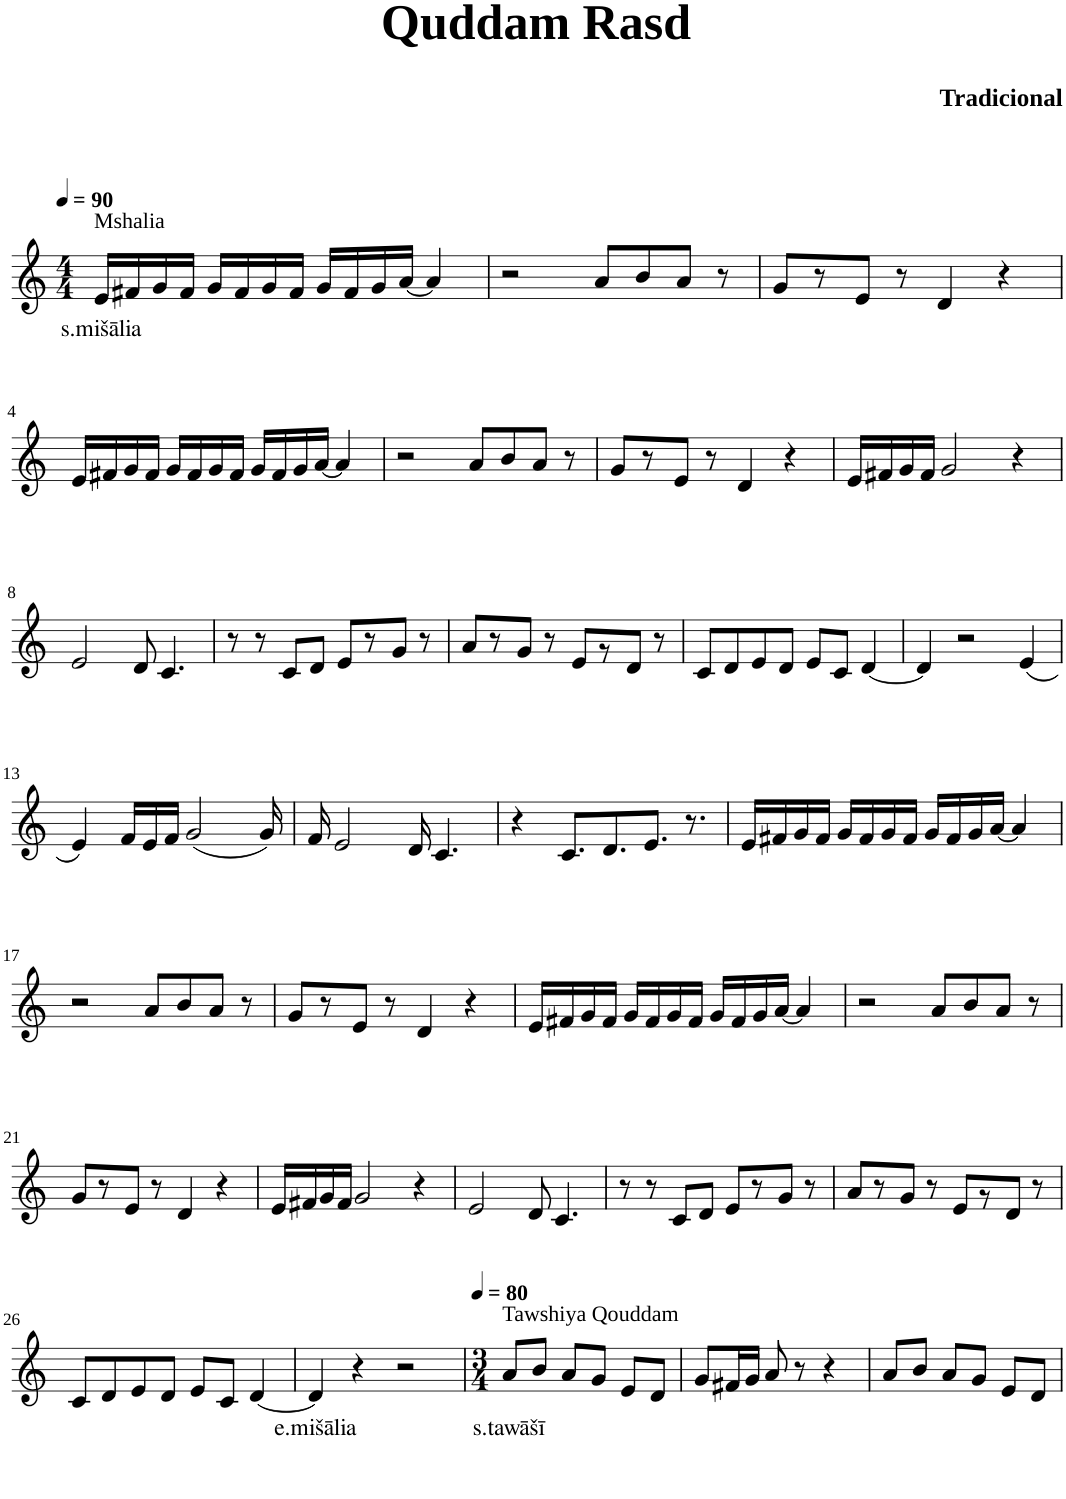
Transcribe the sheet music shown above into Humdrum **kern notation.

**kern	**text
*part1	*part1
*staff1	*staff1
*I"Violin	*
*clefG2	*
*k[]	*
*M4/4	*
*MM90	*
=1	=1
!LO:TX:a:t=Mshalia	!
!	!LO:LY:b
16e/LL	s.mišālia
16f#X/	.
16g/	.
16f#/JJ	.
16g/LL	.
16f#/	.
16g/	.
16f#/JJ	.
16g/LL	.
16f#/	.
16g/	.
[16a/JJ	.
4a/]	.
=2	=2
2r	.
8a/L	.
8b/	.
8a/J	.
8r	.
=3	=3
8g/L	.
8r	.
8e/J	.
8r	.
4d/	.
4r	.
!!LO:LB:g=z
=4	=4
16e/LL	.
16f#X/	.
16g/	.
16f#/JJ	.
16g/LL	.
16f#/	.
16g/	.
16f#/JJ	.
16g/LL	.
16f#/	.
16g/	.
[16a/JJ	.
4a/]	.
=5	=5
2r	.
8a/L	.
8b/	.
8a/J	.
8r	.
=6	=6
8g/L	.
8r	.
8e/J	.
8r	.
4d/	.
4r	.
=7	=7
16e/LL	.
16f#X/	.
16g/	.
16f#/JJ	.
2g/	.
4r	.
!!LO:LB:g=z
=8	=8
2e/	.
8d/	.
4.c/	.
=9	=9
8r	.
8r	.
8c/L	.
8d/J	.
8e/L	.
8r	.
8g/J	.
8r	.
=10	=10
8a/L	.
8r	.
8g/J	.
8r	.
8e/L	.
8r	.
8d/J	.
8r	.
=11	=11
8c/L	.
8d/	.
8e/	.
8d/J	.
8e/L	.
8c/J	.
[4d/	.
=12	=12
4d/]	.
2r	.
(4e/	.
!!LO:LB:g=z
=13	=13
4e/)	.
16f/LL	.
16e/	.
16f/JJ	.
(2g/	.
16g/)	.
=14	=14
16f/	.
2e/	.
16d/	.
4.c/	.
=15	=15
4r	.
8.c/L	.
8.d/	.
8.e/J	.
8.r	.
=16	=16
16e/LL	.
16f#X/	.
16g/	.
16f#/JJ	.
16g/LL	.
16f#/	.
16g/	.
16f#/JJ	.
16g/LL	.
16f#/	.
16g/	.
[16a/JJ	.
4a/]	.
!!LO:LB:g=z
=17	=17
2r	.
8a/L	.
8b/	.
8a/J	.
8r	.
=18	=18
8g/L	.
8r	.
8e/J	.
8r	.
4d/	.
4r	.
=19	=19
16e/LL	.
16f#X/	.
16g/	.
16f#/JJ	.
16g/LL	.
16f#/	.
16g/	.
16f#/JJ	.
16g/LL	.
16f#/	.
16g/	.
[16a/JJ	.
4a/]	.
=20	=20
2r	.
8a/L	.
8b/	.
8a/J	.
8r	.
!!LO:LB:g=z
=21	=21
8g/L	.
8r	.
8e/J	.
8r	.
4d/	.
4r	.
=22	=22
16e/LL	.
16f#X/	.
16g/	.
16f#/JJ	.
2g/	.
4r	.
=23	=23
2e/	.
8d/	.
4.c/	.
=24	=24
8r	.
8r	.
8c/L	.
8d/J	.
8e/L	.
8r	.
8g/J	.
8r	.
=25	=25
8a/L	.
8r	.
8g/J	.
8r	.
8e/L	.
8r	.
8d/J	.
8r	.
!!LO:LB:g=z
=26	=26
8c/L	.
8d/	.
8e/	.
8d/J	.
8e/L	.
8c/J	.
[4d/	.
=27	=27
!	!LO:LY:b
4d/]	e.mišālia
4r	.
2r	.
=28	=28
*M3/4	*
*MM80	*
!LO:TX:a:t=Tawshiya Qouddam	!
!	!LO:LY:b
8a/L	s.tawāšī
8b/J	.
8a/L	.
8g/J	.
8e/L	.
8d/J	.
=29	=29
8g/L	.
16f#X/L	.
16g/JJ	.
8a/	.
8r	.
4r	.
=30	=30
8a/L	.
8b/J	.
8a/L	.
8g/J	.
8e/L	.
8d/J	.
=	=
*-	*-
